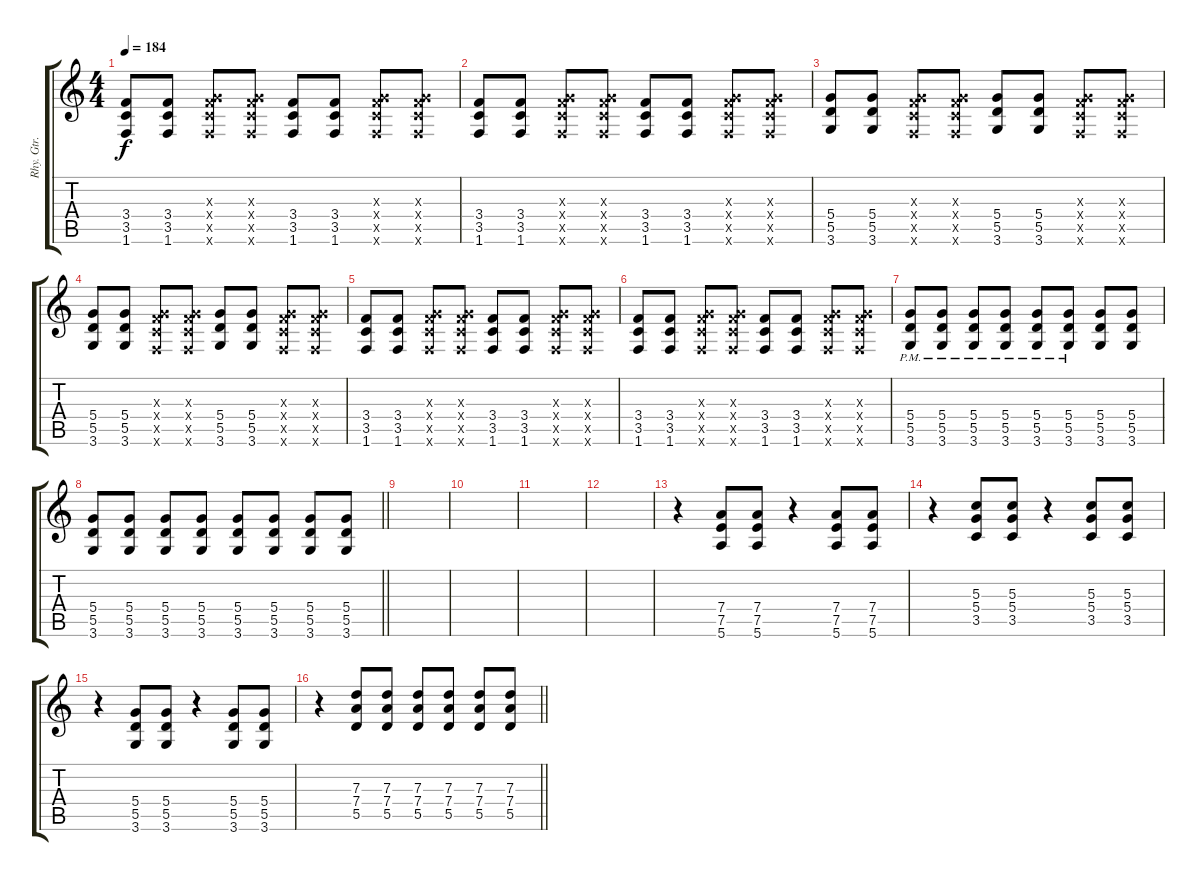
\track ("Rhy. Gtr. 2" "Rhy. Gtr. ") {instrument distortionguitar}
\staff {score tabs}
\tuning (E4 B3 G3 D3 A2 E2) {hide}
\ts (4 4)
\tempo 184
\clef g2
\ks c
(3.4 3.5 1.6).8{dy f} (3.4 3.5 1.6).8 (0.3{x} 3.4{x} 3.5{x} 1.6{x}).8 (0.3{x} 3.4{x} 3.5{x} 1.6{x}).8 (3.4 3.5 1.6).8 (3.4 3.5 1.6).8 (0.3{x} 3.4{x} 3.5{x} 1.6{x}).8 (0.3{x} 3.4{x} 3.5{x} 1.6{x}).8 |
(3.4 3.5 1.6).8 (3.4 3.5 1.6).8 (0.3{x} 3.4{x} 3.5{x} 1.6{x}).8 (0.3{x} 3.4{x} 3.5{x} 1.6{x}).8 (3.4 3.5 1.6).8 (3.4 3.5 1.6).8 (0.3{x} 3.4{x} 3.5{x} 1.6{x}).8 (0.3{x} 3.4{x} 3.5{x} 1.6{x}).8 |
(5.4 5.5 3.6).8 (5.4 5.5 3.6).8 (0.3{x} 3.4{x} 3.5{x} 1.6{x}).8 (0.3{x} 3.4{x} 3.5{x} 1.6{x}).8 (5.4 5.5 3.6).8 (5.4 5.5 3.6).8 (0.3{x} 3.4{x} 3.5{x} 1.6{x}).8 (0.3{x} 3.4{x} 3.5{x} 1.6{x}).8 |
(5.4 5.5 3.6).8 (5.4 5.5 3.6).8 (0.3{x} 3.4{x} 3.5{x} 1.6{x}).8 (0.3{x} 3.4{x} 3.5{x} 1.6{x}).8 (5.4 5.5 3.6).8 (5.4 5.5 3.6).8 (0.3{x} 3.4{x} 3.5{x} 1.6{x}).8 (0.3{x} 3.4{x} 3.5{x} 1.6{x}).8 |
(3.4 3.5 1.6).8 (3.4 3.5 1.6).8 (0.3{x} 3.4{x} 3.5{x} 1.6{x}).8 (0.3{x} 3.4{x} 3.5{x} 1.6{x}).8 (3.4 3.5 1.6).8 (3.4 3.5 1.6).8 (0.3{x} 3.4{x} 3.5{x} 1.6{x}).8 (0.3{x} 3.4{x} 3.5{x} 1.6{x}).8 |
(3.4 3.5 1.6).8 (3.4 3.5 1.6).8 (0.3{x} 3.4{x} 3.5{x} 1.6{x}).8 (0.3{x} 3.4{x} 3.5{x} 1.6{x}).8 (3.4 3.5 1.6).8 (3.4 3.5 1.6).8 (0.3{x} 3.4{x} 3.5{x} 1.6{x}).8 (0.3{x} 3.4{x} 3.5{x} 1.6{x}).8 |
(5.4{pm} 5.5{pm} 3.6{pm}).8 (5.4{pm} 5.5{pm} 3.6{pm}).8 (5.4{pm} 5.5{pm} 3.6{pm}).8 (5.4{pm} 5.5{pm} 3.6{pm}).8 (5.4{pm} 5.5{pm} 3.6{pm}).8 (5.4{pm} 5.5{pm} 3.6{pm}).8 (5.4 5.5 3.6).8 (5.4 5.5 3.6).8 |
\barLineRight lightlight
(5.4 5.5 3.6).8 (5.4 5.5 3.6).8 (5.4 5.5 3.6).8 (5.4 5.5 3.6).8 (5.4 5.5 3.6).8 (5.4 5.5 3.6).8 (5.4 5.5 3.6).8 (5.4 5.5 3.6).8 |
\section ("" "")
|
|
|
|
r.4 (7.4 7.5 5.6).8 (7.4 7.5 5.6).8 r.4 (7.4 7.5 5.6).8 (7.4 7.5 5.6).8 |
r.4 (5.3 5.4 3.5).8 (5.3 5.4 3.5).8 r.4 (5.3 5.4 3.5).8 (5.3 5.4 3.5).8 |
r.4 (5.4 5.5 3.6).8 (5.4 5.5 3.6).8 r.4 (5.4 5.5 3.6).8 (5.4 5.5 3.6).8 |
\barLineRight lightlight
r.4 (7.3 7.4 5.5).8 (7.3 7.4 5.5).8 (7.3 7.4 5.5).8 (7.3 7.4 5.5).8 (7.3 7.4 5.5).8 (7.3 7.4 5.5).8
